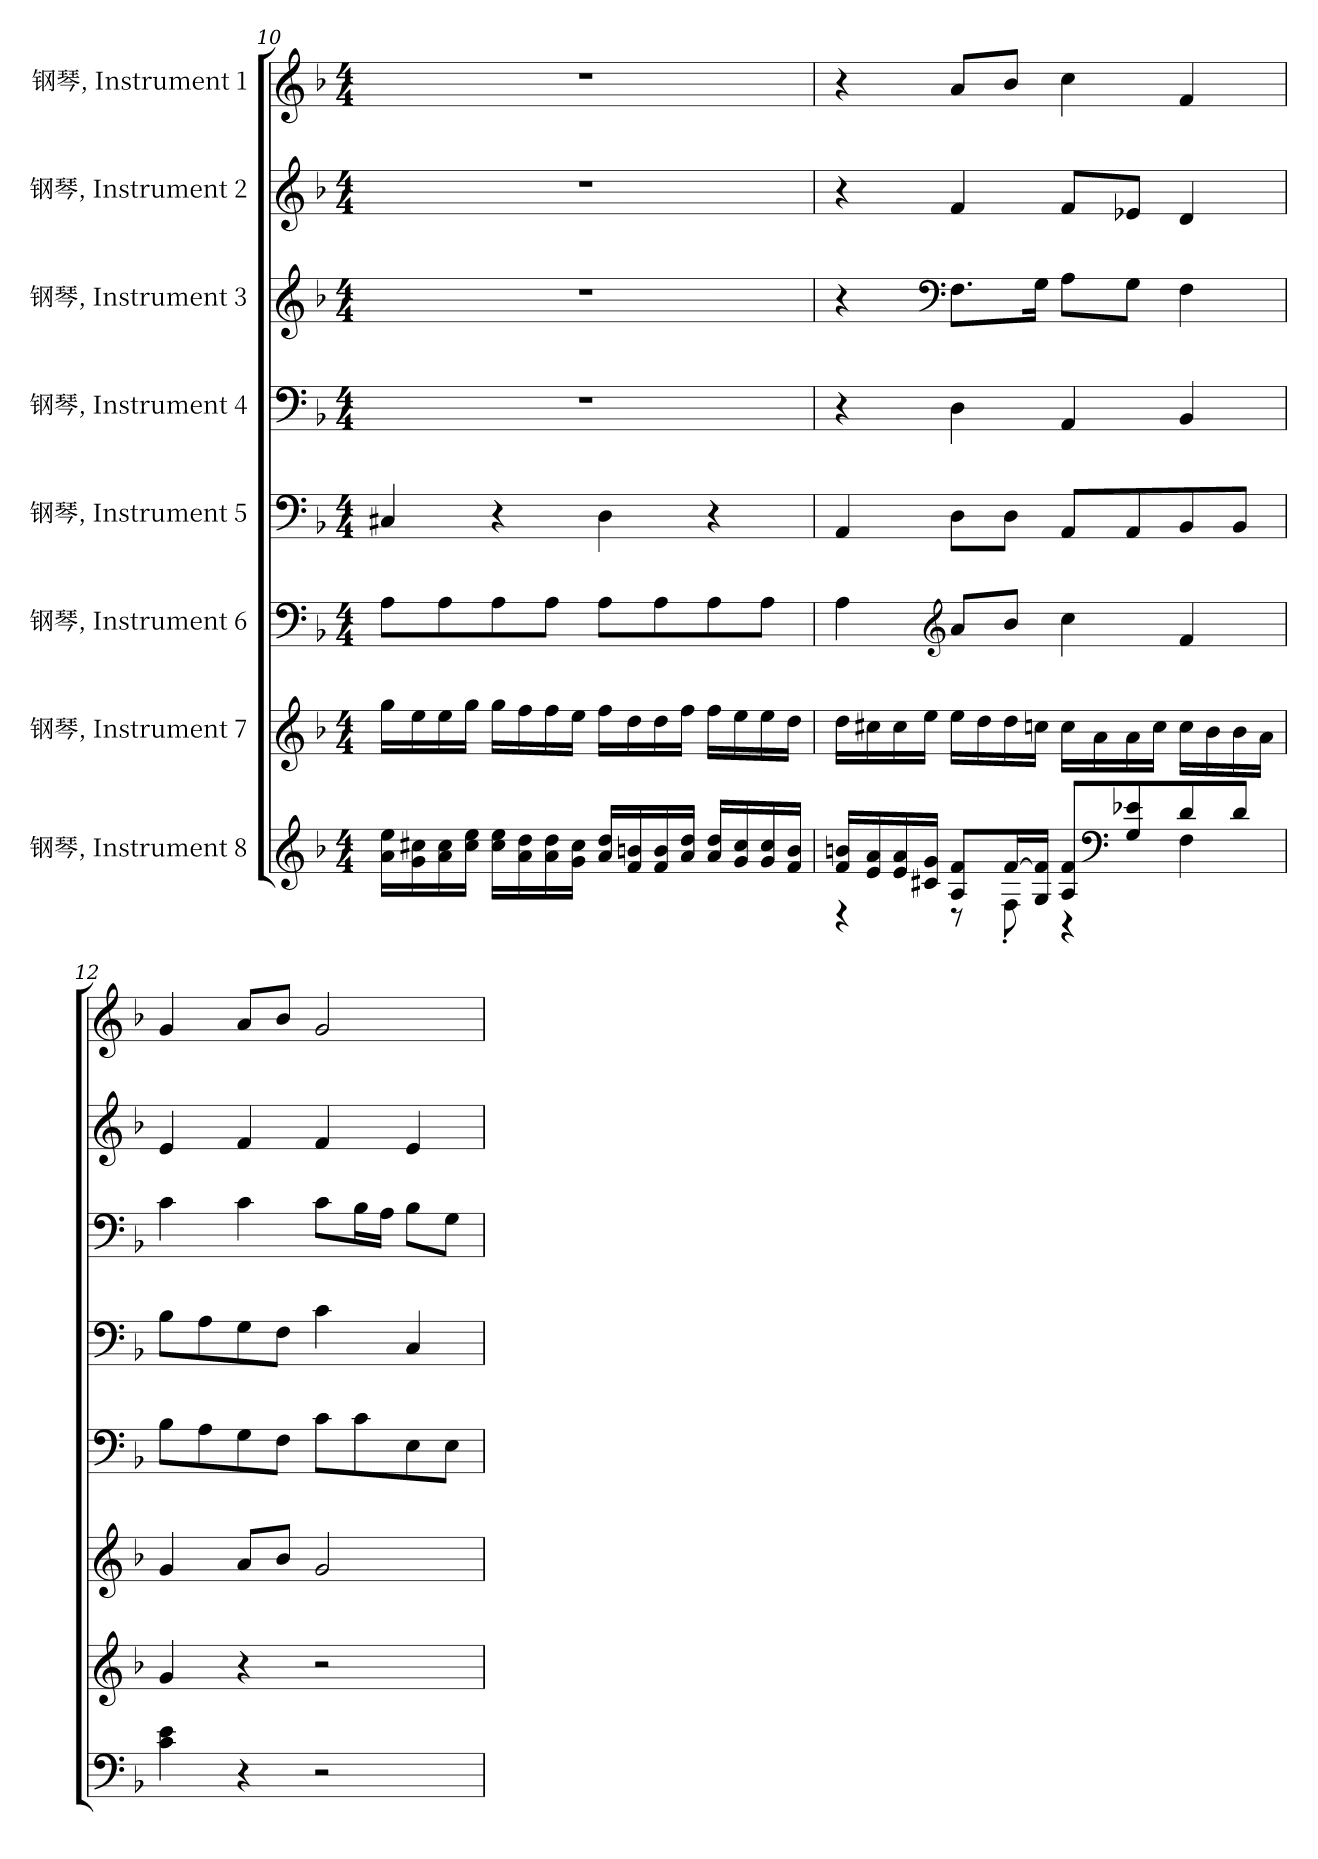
**kern	**kern	**kern	**kern	**kern	**kern	**kern	**kern
*part8	*part7	*part6	*part5	*part4	*part3	*part2	*part1
*staff8	*staff7	*staff6	*staff5	*staff4	*staff3	*staff2	*staff1
*I"钢琴, Instrument 8	*I"钢琴, Instrument 7	*I"钢琴, Instrument 6	*I"钢琴, Instrument 5	*I"钢琴, Instrument 4	*I"钢琴, Instrument 3	*I"钢琴, Instrument 2	*I"钢琴, Instrument 1
*clefG2	*clefG2	*clefF4	*clefF4	*clefF4	*clefG2	*clefG2	*clefG2
*k[b-]	*k[b-]	*k[b-]	*k[b-]	*k[b-]	*k[b-]	*k[b-]	*k[b-]
*M4/4	*M4/4	*M4/4	*M4/4	*M4/4	*M4/4	*M4/4	*M4/4
=10	=10	=10	=10	=10	=10	=10	=10
16a\ 16ee\LL	16gg\LL	8A\L	4C#X/	1r	1r	1r	1r
16g\ 16cc#X\	16ee\	.	.	.	.	.	.
16a\ 16cc#\	16ee\	8A\	.	.	.	.	.
16cc#\ 16ee\JJ	16gg\JJ	.	.	.	.	.	.
16cc#\ 16ee\LL	16gg\LL	8A\	4r	.	.	.	.
16a\ 16dd\	16ff\	.	.	.	.	.	.
16a\ 16dd\	16ff\	8A\J	.	.	.	.	.
16g\ 16cc#\JJ	16ee\JJ	.	.	.	.	.	.
16a/ 16dd/LL	16ff\LL	8A\L	4D\	.	.	.	.
16f/ 16bn/	16dd\	.	.	.	.	.	.
16f/ 16b/	16dd\	8A\	.	.	.	.	.
16a/ 16dd/JJ	16ff\JJ	.	.	.	.	.	.
16a/ 16dd/LL	16ff\LL	8A\	4r	.	.	.	.
16g/ 16cc#/	16ee\	.	.	.	.	.	.
16g/ 16cc#/	16ee\	8A\J	.	.	.	.	.
16f/ 16b/JJ	16dd\JJ	.	.	.	.	.	.
!!LO:PB:g=z
=11	=11	=11	=11	=11	=11	=11	=11
*^	*	*	*	*	*	*	*
16f/ 16bn/LL	4r	16dd\LL	4A\	4AA/	4r	4r	4r	4r
16e/ 16a/	.	16cc#X\	.	.	.	.	.	.
16e/ 16a/	.	16cc#\	.	.	.	.	.	.
16c#X/ 16g/JJ	.	16ee\JJ	.	.	.	.	.	.
*	*	*	*clefG2	*	*	*clefF4	*	*
8A/ 8f/L	8r	16ee\LL	8a/L	8D\L	4D\	8.F\L	4f/	8a/L
.	.	16dd\	.	.	.	.	.	.
[16f/L	8F'\	16dd\	8b-/J	8D\J	.	.	.	8b-/J
16G/ 16f/]JJ	.	16ccn\JJ	.	.	.	16G\Jk	.	.
8A/ 8f/L	4r	16cc\LL	4cc\	8AA/L	4AA/	8A\L	8f/L	4cc\
.	.	16a\	.	.	.	.	.	.
*clefF4	*	*	*	*	*	*	*	*
8G/ 8e-X/	.	16a\	.	8AA/	.	8G\J	8e-X/J	.
.	.	16cc\JJ	.	.	.	.	.	.
8d/	4F\	16cc\LL	4f/	8BB-/	4BB-/	4F\	4d/	4f/
.	.	16b-\	.	.	.	.	.	.
8d/J	.	16b-\	.	8BB-/J	.	.	.	.
.	.	16a\JJ	.	.	.	.	.	.
*v	*v	*	*	*	*	*	*	*
=12	=12	=12	=12	=12	=12	=12	=12
4c\ 4e\	4g/	4g/	8B-\L	8B-\L	4c\	4e/	4g/
.	.	.	8A\	8A\	.	.	.
4r	4r	8a/L	8G\	8G\	4c\	4f/	8a/L
.	.	8b-/J	8F\J	8F\J	.	.	8b-/J
2r	2r	2g/	8c\L	4c\	8c\L	4f/	2g/
.	.	.	8c\	.	16B-\L	.	.
.	.	.	.	.	16A\JJ	.	.
.	.	.	8E\	4C/	8B-\L	4e/	.
.	.	.	8E\J	.	8G\J	.	.
=	=	=	=	=	=	=	=
*-	*-	*-	*-	*-	*-	*-	*-
